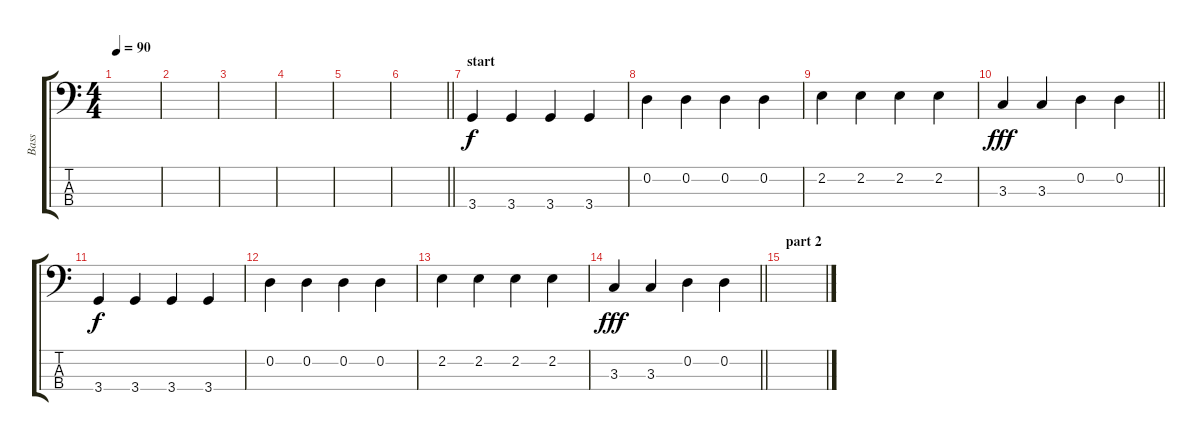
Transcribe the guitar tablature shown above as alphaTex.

\track ("Bass" "Bass") {instrument electricbassfinger}
\staff {score tabs}
\tuning (G2 D2 A1 E1) {hide}
\ts (4 4)
\tempo 90
\clef f4
\ks c
|
|
|
|
|
\barLineRight lightlight
|
\section ("" "start")
3.4.4 3.4.4 3.4.4 3.4.4 |
0.2.4 0.2.4 0.2.4 0.2.4 |
2.2.4 2.2.4 2.2.4 2.2.4 |
\barLineRight lightlight
3.3.4{dy fff} 3.3.4 0.2.4 0.2.4 |
3.4.4{dy f} 3.4.4 3.4.4 3.4.4 |
0.2.4 0.2.4 0.2.4 0.2.4 |
2.2.4 2.2.4 2.2.4 2.2.4 |
\barLineRight lightlight
3.3.4{dy fff} 3.3.4 0.2.4 0.2.4 |
\section ("" "part 2")
